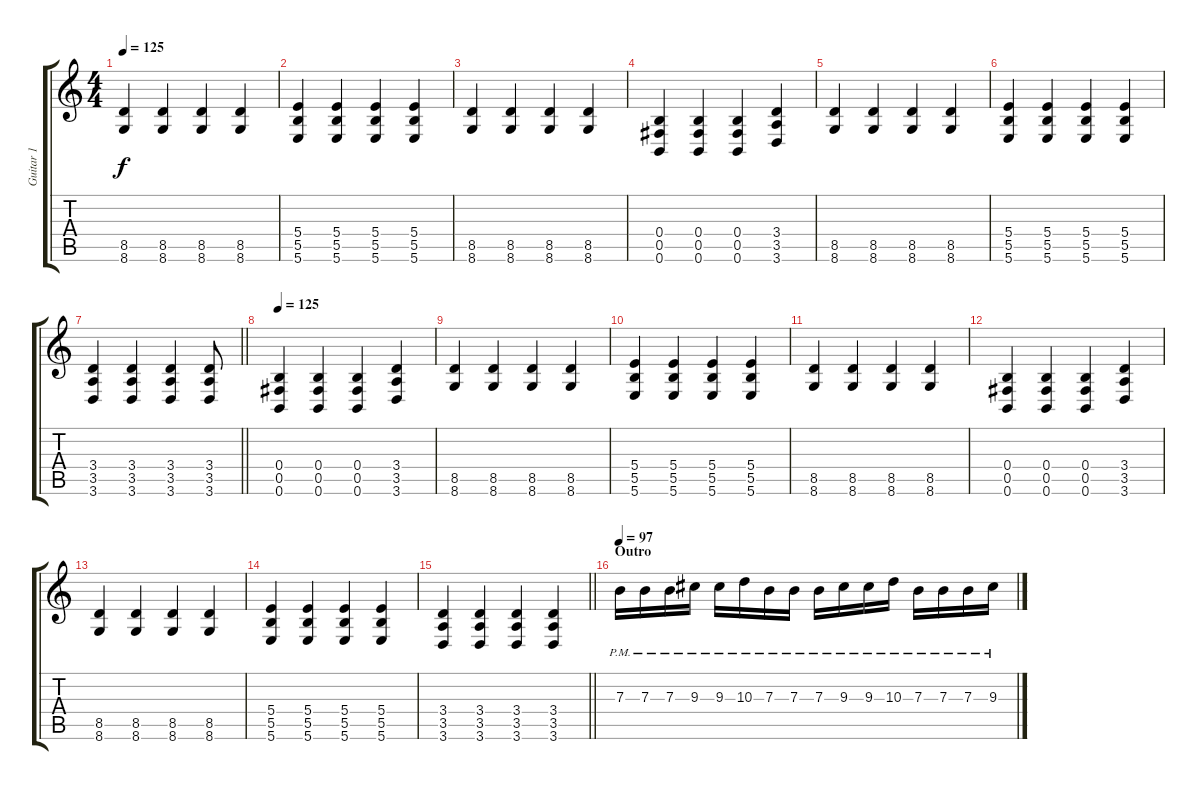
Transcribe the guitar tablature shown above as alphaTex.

\track ("Guitar 1" "Guitar 1") {instrument distortionguitar}
\staff {score tabs}
\tuning (Db4 Gb3 E3 B2 Gb2 B1) {hide}
\ts (4 4)
\tempo 125
\clef g2
\ks c
(8.5 8.6).4{dy f} (8.5 8.6).4 (8.5 8.6).4 (8.5 8.6).4 |
(5.4 5.5 5.6).4 (5.4 5.5 5.6).4 (5.4 5.5 5.6).4 (5.4 5.5 5.6).4 |
(8.5 8.6).4 (8.5 8.6).4 (8.5 8.6).4 (8.5 8.6).4 |
(0.4 0.5 0.6).4 (0.4 0.5 0.6).4 (0.4 0.5 0.6).4 (3.4 3.5 3.6).4 |
(8.5 8.6).4 (8.5 8.6).4 (8.5 8.6).4 (8.5 8.6).4 |
(5.4 5.5 5.6).4 (5.4 5.5 5.6).4 (5.4 5.5 5.6).4 (5.4 5.5 5.6).4 |
\barLineRight lightlight
(3.4 3.5 3.6).4 (3.4 3.5 3.6).4 (3.4 3.5 3.6).4 (3.4 3.5 3.6).8 |
\tempo 125
(0.4 0.5 0.6).4 (0.4 0.5 0.6).4 (0.4 0.5 0.6).4 (3.4 3.5 3.6).4 |
(8.5 8.6).4 (8.5 8.6).4 (8.5 8.6).4 (8.5 8.6).4 |
(5.4 5.5 5.6).4 (5.4 5.5 5.6).4 (5.4 5.5 5.6).4 (5.4 5.5 5.6).4 |
(8.5 8.6).4 (8.5 8.6).4 (8.5 8.6).4 (8.5 8.6).4 |
(0.4 0.5 0.6).4 (0.4 0.5 0.6).4 (0.4 0.5 0.6).4 (3.4 3.5 3.6).4 |
(8.5 8.6).4 (8.5 8.6).4 (8.5 8.6).4 (8.5 8.6).4 |
(5.4 5.5 5.6).4 (5.4 5.5 5.6).4 (5.4 5.5 5.6).4 (5.4 5.5 5.6).4 |
\barLineRight lightlight
(3.4 3.5 3.6).4 (3.4 3.5 3.6).4 (3.4 3.5 3.6).4 (3.4 3.5 3.6).4 |
\section ("" "Outro")
\tempo 97
7.3{pm}.16 7.3{pm}.16 7.3{pm}.16 9.3{pm}.16 9.3{pm}.16 10.3{pm}.16 7.3{pm}.16 7.3{pm}.16 7.3{pm}.16 9.3{pm}.16 9.3{pm}.16 10.3{pm}.16 7.3{pm}.16 7.3{pm}.16 7.3{pm}.16 9.3{pm}.16
